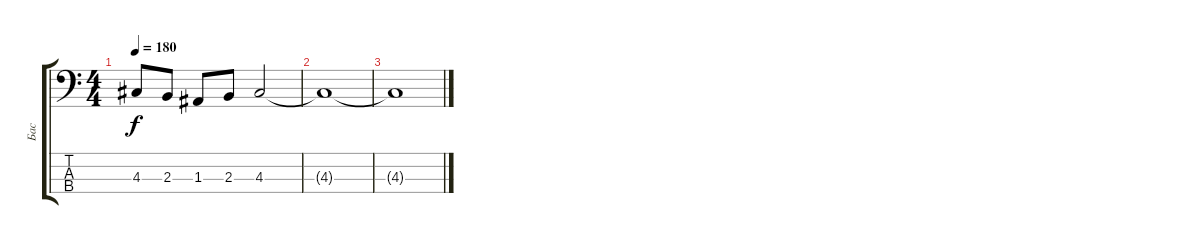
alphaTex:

\track ("Бас" "Бас") {instrument electricbassfinger}
\staff {score tabs}
\tuning (G2 D2 A1 E1) {hide}
\ts (4 4)
\tempo 180
\clef f4
\ks c
4.3{t}.8{dy f} 2.3.8 1.3.8 2.3.8 4.3.2 |
4.3{t}.1 |
4.3{t}.1
